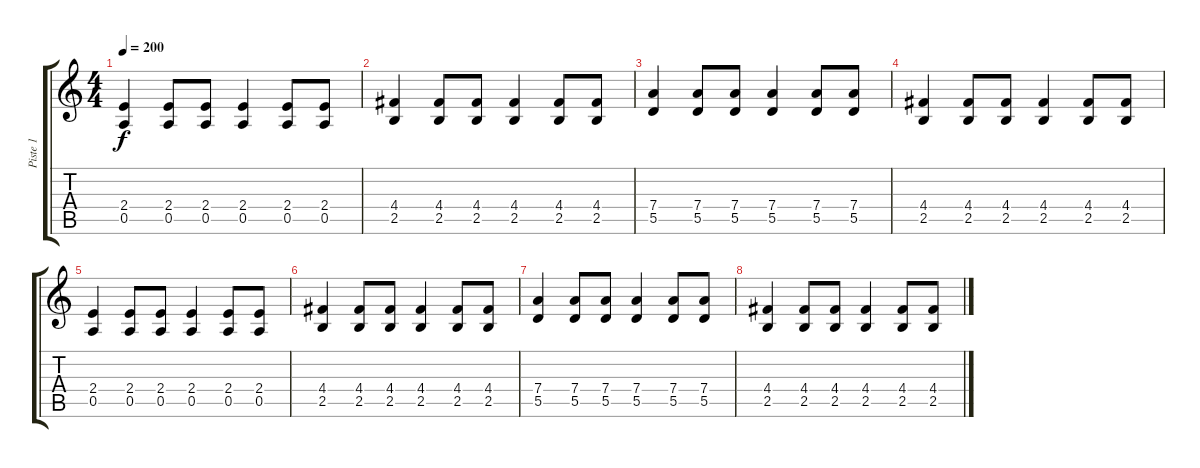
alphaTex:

\track ("Piste 1" "Piste 1") {instrument overdrivenguitar}
\staff {score tabs}
\tuning (E4 B3 G3 D3 A2 E2) {hide}
\ts (4 4)
\tempo 200
\clef g2
\ks c
(2.4 0.5).4{dy f} (2.4 0.5).8 (2.4 0.5).8 (2.4 0.5).4 (2.4 0.5).8 (2.4 0.5).8 |
(4.4 2.5).4 (4.4 2.5).8 (4.4 2.5).8 (4.4 2.5).4 (4.4 2.5).8 (4.4 2.5).8 |
(7.4 5.5).4 (7.4 5.5).8 (7.4 5.5).8 (7.4 5.5).4 (7.4 5.5).8 (7.4 5.5).8 |
(4.4 2.5).4 (4.4 2.5).8 (4.4 2.5).8 (4.4 2.5).4 (4.4 2.5).8 (4.4 2.5).8 |
(2.4 0.5).4 (2.4 0.5).8 (2.4 0.5).8 (2.4 0.5).4 (2.4 0.5).8 (2.4 0.5).8 |
(4.4 2.5).4 (4.4 2.5).8 (4.4 2.5).8 (4.4 2.5).4 (4.4 2.5).8 (4.4 2.5).8 |
(7.4 5.5).4 (7.4 5.5).8 (7.4 5.5).8 (7.4 5.5).4 (7.4 5.5).8 (7.4 5.5).8 |
(4.4 2.5).4 (4.4 2.5).8 (4.4 2.5).8 (4.4 2.5).4 (4.4 2.5).8 (4.4 2.5).8
